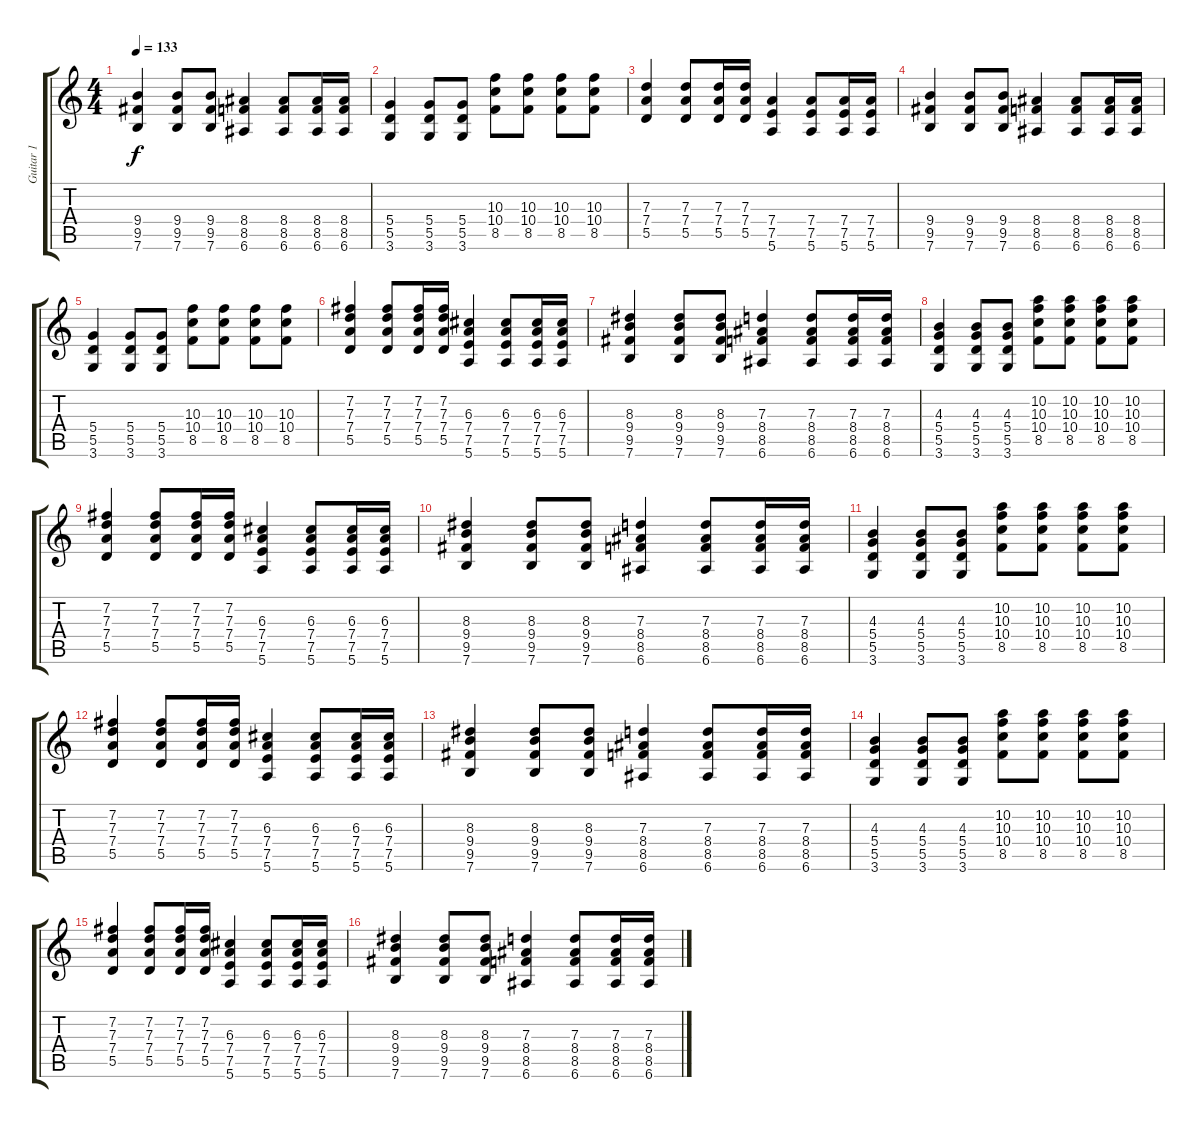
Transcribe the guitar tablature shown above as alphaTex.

\track ("Guitar 1" "Guitar 1") {instrument overdrivenguitar}
\staff {score tabs}
\tuning (E4 B3 G3 D3 A2 E2) {hide}
\ts (4 4)
\tempo 133
\clef g2
\ks c
(9.4 9.5 7.6).4{dy f} (9.4 9.5 7.6).8 (9.4 9.5 7.6).8 (8.4 8.5 6.6).4 (8.4 8.5 6.6).8 (8.4 8.5 6.6).16 (8.4 8.5 6.6).16 |
(5.4 5.5 3.6).4 (5.4 5.5 3.6).8 (5.4 5.5 3.6).8 (10.3 10.4 8.5).8 (10.3 10.4 8.5).8 (10.3 10.4 8.5).8 (10.3 10.4 8.5).8 |
(7.3 7.4 5.5).4 (7.3 7.4 5.5).8 (7.3 7.4 5.5).16 (7.3 7.4 5.5).16 (7.4 7.5 5.6).4 (7.4 7.5 5.6).8 (7.4 7.5 5.6).16 (7.4 7.5 5.6).16 |
(9.4 9.5 7.6).4 (9.4 9.5 7.6).8 (9.4 9.5 7.6).8 (8.4 8.5 6.6).4 (8.4 8.5 6.6).8 (8.4 8.5 6.6).16 (8.4 8.5 6.6).16 |
(5.4 5.5 3.6).4 (5.4 5.5 3.6).8 (5.4 5.5 3.6).8 (10.3 10.4 8.5).8 (10.3 10.4 8.5).8 (10.3 10.4 8.5).8 (10.3 10.4 8.5).8 |
(7.2 7.3 7.4 5.5).4 (7.2 7.3 7.4 5.5).8 (7.2 7.3 7.4 5.5).16 (7.2 7.3 7.4 5.5).16 (6.3 7.4 7.5 5.6).4 (6.3 7.4 7.5 5.6).8 (6.3 7.4 7.5 5.6).16 (6.3 7.4 7.5 5.6).16 |
(8.3 9.4 9.5 7.6).4 (8.3 9.4 9.5 7.6).8 (8.3 9.4 9.5 7.6).8 (7.3 8.4 8.5 6.6).4 (7.3 8.4 8.5 6.6).8 (7.3 8.4 8.5 6.6).16 (7.3 8.4 8.5 6.6).16 |
(4.3 5.4 5.5 3.6).4 (4.3 5.4 5.5 3.6).8 (4.3 5.4 5.5 3.6).8 (10.2 10.3 10.4 8.5).8 (10.2 10.3 10.4 8.5).8 (10.2 10.3 10.4 8.5).8 (10.2 10.3 10.4 8.5).8 |
(7.2 7.3 7.4 5.5).4 (7.2 7.3 7.4 5.5).8 (7.2 7.3 7.4 5.5).16 (7.2 7.3 7.4 5.5).16 (6.3 7.4 7.5 5.6).4 (6.3 7.4 7.5 5.6).8 (6.3 7.4 7.5 5.6).16 (6.3 7.4 7.5 5.6).16 |
(8.3 9.4 9.5 7.6).4 (8.3 9.4 9.5 7.6).8 (8.3 9.4 9.5 7.6).8 (7.3 8.4 8.5 6.6).4 (7.3 8.4 8.5 6.6).8 (7.3 8.4 8.5 6.6).16 (7.3 8.4 8.5 6.6).16 |
(4.3 5.4 5.5 3.6).4 (4.3 5.4 5.5 3.6).8 (4.3 5.4 5.5 3.6).8 (10.2 10.3 10.4 8.5).8 (10.2 10.3 10.4 8.5).8 (10.2 10.3 10.4 8.5).8 (10.2 10.3 10.4 8.5).8 |
(7.2 7.3 7.4 5.5).4 (7.2 7.3 7.4 5.5).8 (7.2 7.3 7.4 5.5).16 (7.2 7.3 7.4 5.5).16 (6.3 7.4 7.5 5.6).4 (6.3 7.4 7.5 5.6).8 (6.3 7.4 7.5 5.6).16 (6.3 7.4 7.5 5.6).16 |
(8.3 9.4 9.5 7.6).4 (8.3 9.4 9.5 7.6).8 (8.3 9.4 9.5 7.6).8 (7.3 8.4 8.5 6.6).4 (7.3 8.4 8.5 6.6).8 (7.3 8.4 8.5 6.6).16 (7.3 8.4 8.5 6.6).16 |
(4.3 5.4 5.5 3.6).4 (4.3 5.4 5.5 3.6).8 (4.3 5.4 5.5 3.6).8 (10.2 10.3 10.4 8.5).8 (10.2 10.3 10.4 8.5).8 (10.2 10.3 10.4 8.5).8 (10.2 10.3 10.4 8.5).8 |
(7.2 7.3 7.4 5.5).4 (7.2 7.3 7.4 5.5).8 (7.2 7.3 7.4 5.5).16 (7.2 7.3 7.4 5.5).16 (6.3 7.4 7.5 5.6).4 (6.3 7.4 7.5 5.6).8 (6.3 7.4 7.5 5.6).16 (6.3 7.4 7.5 5.6).16 |
(8.3 9.4 9.5 7.6).4 (8.3 9.4 9.5 7.6).8 (8.3 9.4 9.5 7.6).8 (7.3 8.4 8.5 6.6).4 (7.3 8.4 8.5 6.6).8 (7.3 8.4 8.5 6.6).16 (7.3 8.4 8.5 6.6).16
